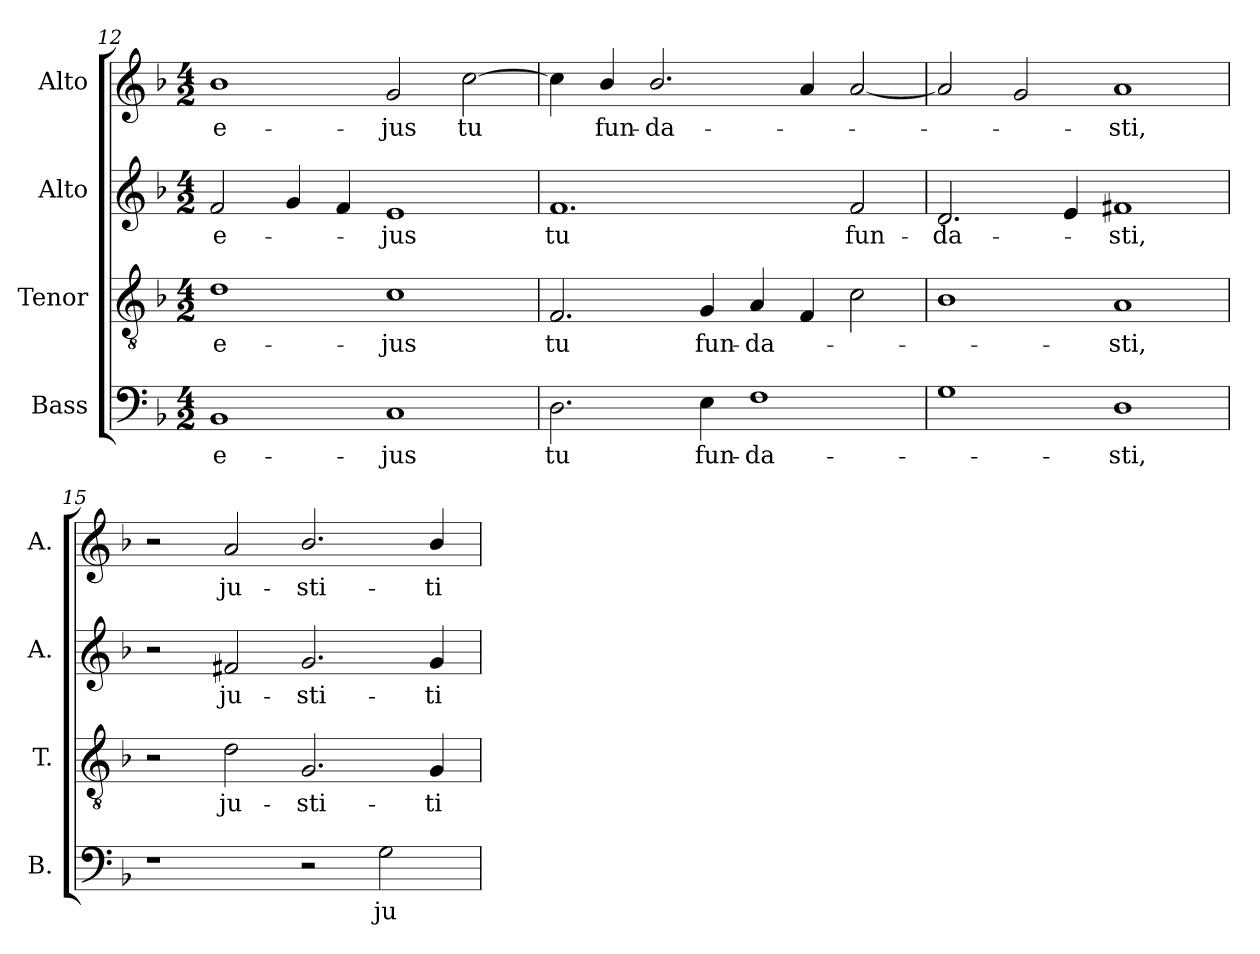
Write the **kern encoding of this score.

**kern	**text	**kern	**text	**kern	**text	**kern	**text
*part4	*part4	*part3	*part3	*part2	*part2	*part1	*part1
*staff4	*staff4	*staff3	*staff3	*staff2	*staff2	*staff1	*staff1
*I"Bass	*	*I"Tenor	*	*I"Alto	*	*I"Alto	*
*I'B.	*	*I'T.	*	*I'A.	*	*I'A.	*
*clefF4	*	*clefGv2	*	*clefG2	*	*clefG2	*
*	*	*ITrd7c12	*	*	*	*	*
*k[b-]	*	*k[b-]	*	*k[b-]	*	*k[b-]	*
*F:	*	*F:	*	*F:	*	*F:	*
*M4/2	*	*M4/2	*	*M4/2	*	*M4/2	*
=12	=12	=12	=12	=12	=12	=12	=12
!	!LO:LY:b:color=#000000	!	!	!	!	!	!
!	!	!	!LO:LY:b:color=#000000	!	!	!	!
!	!	!	!	!	!LO:LY:b:color=#000000	!	!
!	!	!	!	!	!	!	!LO:LY:b:color=#000000
1BB-i	e-	1Di	e-	2fi/	e-	1b-i	e-
.	.	.	.	4gi/	.	.	.
.	.	.	.	4fi/	.	.	.
!	!LO:LY:b:color=#000000	!	!	!	!	!	!
!	!	!	!LO:LY:b:color=#000000	!	!	!	!
!	!	!	!	!	!LO:LY:b:color=#000000	!	!
!	!	!	!	!	!	!	!LO:LY:b:color=#000000
1Ci	-jus	1Ci	-jus	1ei	-jus	2gi/	-jus
!	!	!	!	!	!	!	!LO:LY:b:color=#000000
.	.	.	.	.	.	[2cci\	tu
!!LO:LB:g=z
=13	=13	=13	=13	=13	=13	=13	=13
!	!LO:LY:b:color=#000000	!	!	!	!	!	!
!	!	!	!LO:LY:b:color=#000000	!	!	!	!
!	!	!	!	!	!LO:LY:b:color=#000000	!	!
2.Di\	tu	2.FFi/	tu	1.fi	tu	4cci\]	.
!	!	!	!	!	!	!	!LO:LY:b:color=#000000
.	.	.	.	.	.	4b-i/	fun-
!	!	!	!	!	!	!	!LO:LY:b:color=#000000
.	.	.	.	.	.	2.b-i/	-da-
!	!LO:LY:b:color=#000000	!	!	!	!	!	!
!	!	!	!LO:LY:b:color=#000000	!	!	!	!
4Ei\	fun-	4GGi/	fun-	.	.	.	.
!	!LO:LY:b:color=#000000	!	!	!	!	!	!
!	!	!	!LO:LY:b:color=#000000	!	!	!	!
1Fi	-da-	4AAi/	-da-	.	.	.	.
.	.	4FFi/	.	.	.	4ai/	.
!	!	!	!	!	!LO:LY:b:color=#000000	!	!
.	.	2Ci\	.	2fi/	fun-	[2ai/	.
=14	=14	=14	=14	=14	=14	=14	=14
!	!	!	!	!	!LO:LY:b:color=#000000	!	!
1Gi	.	1BB-i	.	2.di/	-da-	2ai/]	.
.	.	.	.	.	.	2gi/	.
.	.	.	.	4ei/	.	.	.
!	!LO:LY:b:color=#000000	!	!	!	!	!	!
!	!	!	!LO:LY:b:color=#000000	!	!	!	!
!	!	!	!	!	!LO:LY:b:color=#000000	!	!
!	!	!	!	!	!	!	!LO:LY:b:color=#000000
1Di	-sti,	1AAi	-sti,	1f#Xi	-sti,	1ai	-sti,
=15	=15	=15	=15	=15	=15	=15	=15
1r	.	2r	.	2r	.	2r	.
!	!	!	!LO:LY:b:color=#000000	!	!	!	!
!	!	!	!	!	!LO:LY:b:color=#000000	!	!
!	!	!	!	!	!	!	!LO:LY:b:color=#000000
.	.	2Di\	ju-	2f#Xi/	ju-	2ai/	ju-
!	!	!	!LO:LY:b:color=#000000	!	!	!	!
!	!	!	!	!	!LO:LY:b:color=#000000	!	!
!	!	!	!	!	!	!	!LO:LY:b:color=#000000
2r	.	2.GGi/	-sti-	2.gi/	-sti-	2.b-i/	-sti-
!	!LO:LY:b:color=#000000	!	!	!	!	!	!
2Gi\	ju-	.	.	.	.	.	.
!	!	!	!LO:LY:b:color=#000000	!	!	!	!
!	!	!	!	!	!LO:LY:b:color=#000000	!	!
!	!	!	!	!	!	!	!LO:LY:b:color=#000000
.	.	4GGi/	-ti-	4gi/	-ti-	4b-i/	-ti-
=	=	=	=	=	=	=	=
*-	*-	*-	*-	*-	*-	*-	*-
